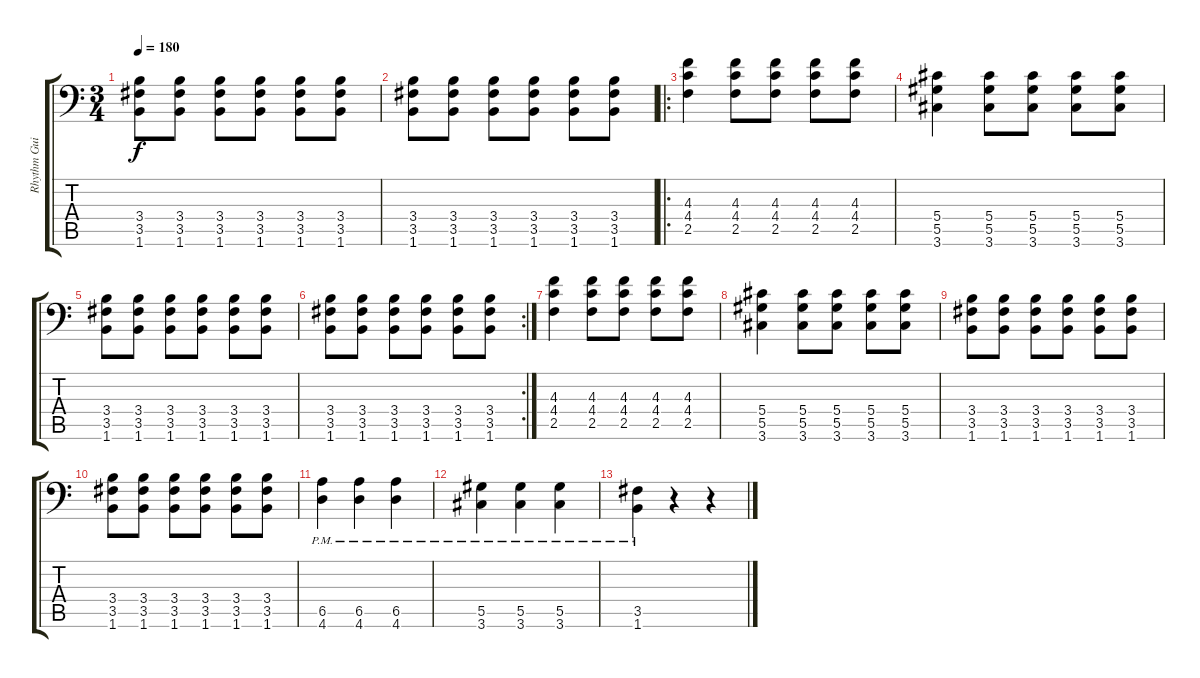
\track ("Rhythm Guitar 1" "Rhythm Gui") {instrument distortionguitar}
\staff {score tabs}
\tuning (Bb3 F3 Db3 Ab2 Eb2 Bb1) {hide}
\ts (3 4)
\tempo 180
\clef f4
\ks c
(3.4 3.5 1.6).8{dy f} (3.4 3.5 1.6).8 (3.4 3.5 1.6).8 (3.4 3.5 1.6).8 (3.4 3.5 1.6).8 (3.4 3.5 1.6).8 |
(3.4 3.5 1.6).8 (3.4 3.5 1.6).8 (3.4 3.5 1.6).8 (3.4 3.5 1.6).8 (3.4 3.5 1.6).8 (3.4 3.5 1.6).8 |
\ro
(4.3 4.4 2.5).4 (4.3 4.4 2.5).8 (4.3 4.4 2.5).8 (4.3 4.4 2.5).8 (4.3 4.4 2.5).8 |
(5.4 5.5 3.6).4 (5.4 5.5 3.6).8 (5.4 5.5 3.6).8 (5.4 5.5 3.6).8 (5.4 5.5 3.6).8 |
(3.4 3.5 1.6).8 (3.4 3.5 1.6).8 (3.4 3.5 1.6).8 (3.4 3.5 1.6).8 (3.4 3.5 1.6).8 (3.4 3.5 1.6).8 |
\rc 2
(3.4 3.5 1.6).8 (3.4 3.5 1.6).8 (3.4 3.5 1.6).8 (3.4 3.5 1.6).8 (3.4 3.5 1.6).8 (3.4 3.5 1.6).8 |
(4.3 4.4 2.5).4 (4.3 4.4 2.5).8 (4.3 4.4 2.5).8 (4.3 4.4 2.5).8 (4.3 4.4 2.5).8 |
(5.4 5.5 3.6).4 (5.4 5.5 3.6).8 (5.4 5.5 3.6).8 (5.4 5.5 3.6).8 (5.4 5.5 3.6).8 |
(3.4 3.5 1.6).8 (3.4 3.5 1.6).8 (3.4 3.5 1.6).8 (3.4 3.5 1.6).8 (3.4 3.5 1.6).8 (3.4 3.5 1.6).8 |
(3.4 3.5 1.6).8 (3.4 3.5 1.6).8 (3.4 3.5 1.6).8 (3.4 3.5 1.6).8 (3.4 3.5 1.6).8 (3.4 3.5 1.6).8 |
(6.5{pm} 4.6{pm}).4 (6.5{pm} 4.6{pm}).4 (6.5{pm} 4.6{pm}).4 |
(5.5{pm} 3.6{pm}).4 (5.5{pm} 3.6{pm}).4 (5.5{pm} 3.6{pm}).4 |
(3.5{pm} 1.6{pm}).4 r.4 r.4
